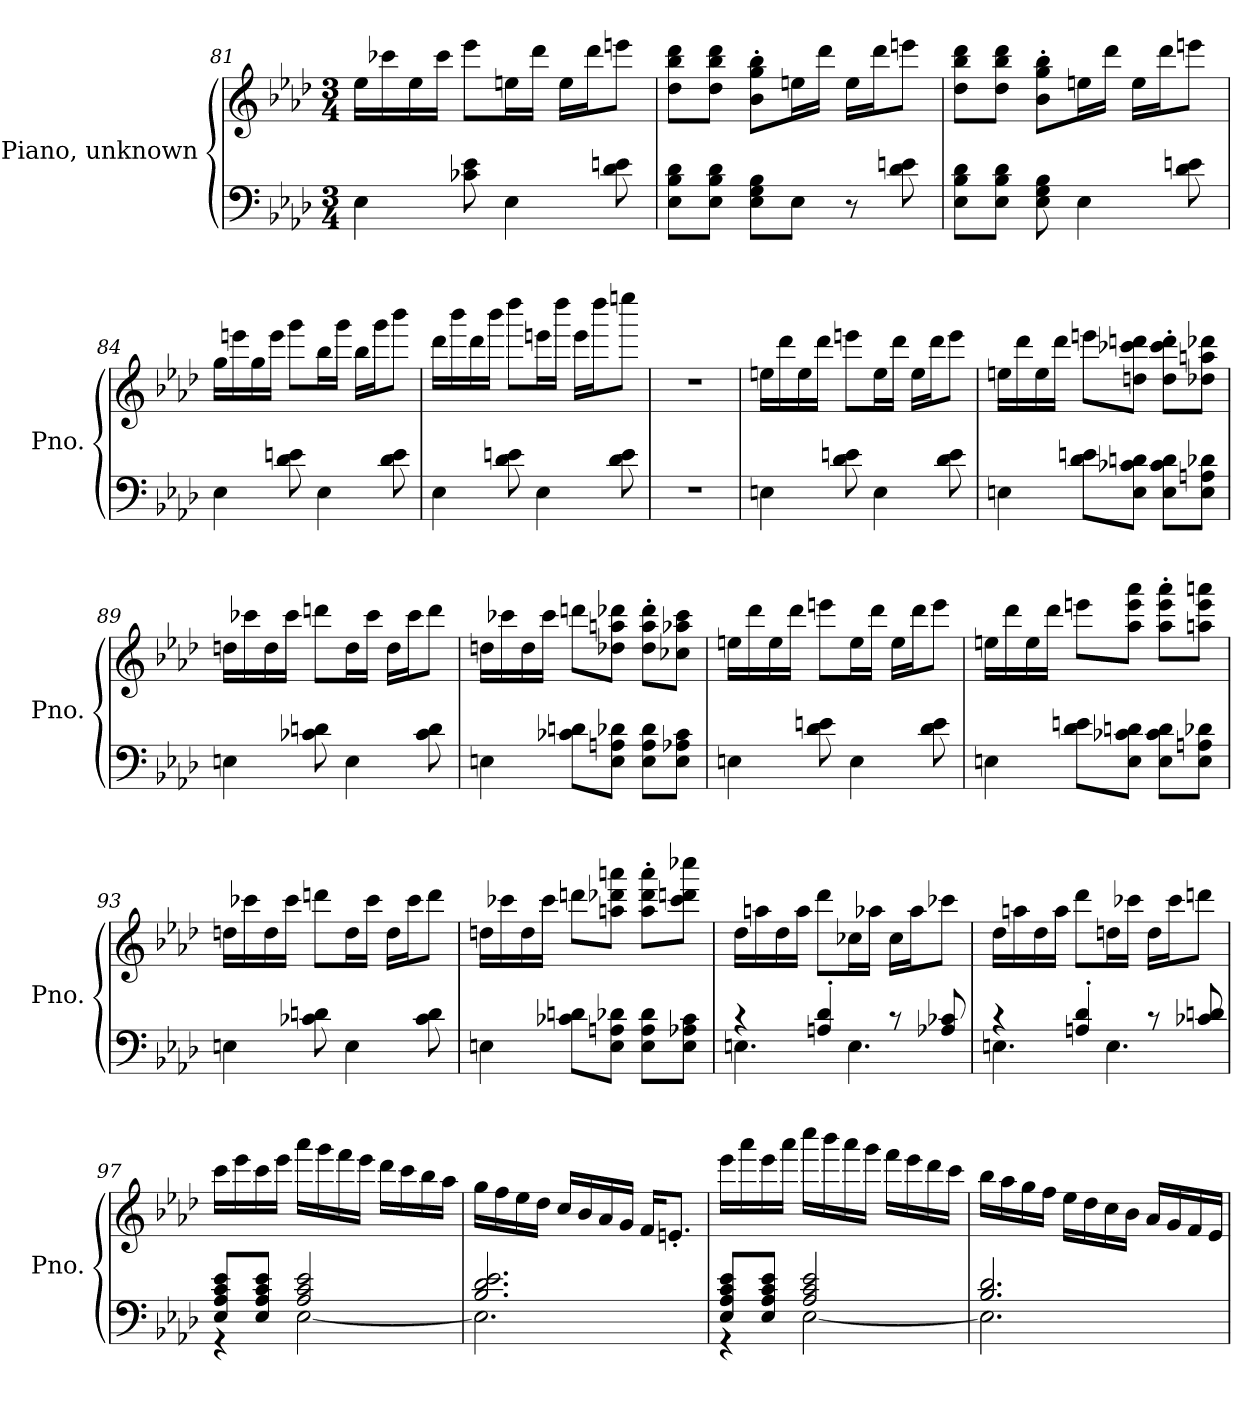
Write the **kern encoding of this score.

**kern	**kern
*part1	*part1
*staff2	*staff1
*I"Piano, unknown	*
*I'Pno.	*
*clefF4	*clefG2
*k[b-e-a-d-]	*k[b-e-a-d-]
*M3/4	*M3/4
=81	=81
4E-\	16ee-\LL
.	16ccc-X\
.	16ee-\
.	16ccc-\JJ
8c-X\ 8e-\	8eee-\L
4E-\	16een\L
.	16ddd-\JJ
.	16ee\LL
.	16ddd-\J
8d-\ 8en\	8eeen\J
=82	=82
8E-\ 8B-\ 8d-\L	8dd-\ 8bb-\ 8ddd-\L
8E-\ 8B-\ 8d-\J	8dd-\ 8bb-\ 8ddd-\J
8E-\ 8G\ 8B-\L	8b-\' 8gg\' 8bb-\'L
8E-\J	16een\L
.	16ddd-\JJ
8r	16ee\LL
.	16ddd-\J
8d-\ 8en\	8eeen\J
!!LO:LB:g=z
=83	=83
8E-\ 8B-\ 8d-\L	8dd-\ 8bb-\ 8ddd-\L
8E-\ 8B-\ 8d-\J	8dd-\ 8bb-\ 8ddd-\J
8E-\ 8G\ 8B-\	8b-\' 8gg\' 8bb-\'L
4E-\	16een\L
.	16ddd-\JJ
.	16ee\LL
.	16ddd-\J
8d-\ 8en\	8eeen\J
=84	=84
4E-\	16gg\LL
.	16eeen\
.	16gg\
.	16eee\JJ
8d-\ 8en\	8ggg\L
4E-\	16bb-\L
.	16ggg\JJ
.	16bb-\LL
.	16ggg\J
8d-\ 8e\	8bbb-\J
=85	=85
4E-\	16ddd-\LL
.	16bbb-\
.	16ddd-\
.	16bbb-\JJ
8d-\ 8en\	8dddd-\L
4E-\	16eeen\L
.	16dddd-\JJ
.	16eee\LL
.	16dddd-\J
8d-\ 8e\	8eeeen\J
=86	=86
2.r	2.r
!!LO:LB:g=z
=87	=87
4En\	16een\LL
.	16ddd-\
.	16ee\
.	16ddd-\JJ
8d-\ 8en\	8eeen\L
4E\	16ee\L
.	16ddd-\JJ
.	16ee\LL
.	16ddd-\J
8d-\ 8e\	8eee\J
=88	=88
4En\	16een\LL
.	16ddd-\
.	16ee\
.	16ddd-\JJ
8d-\ 8en\L	8eeen\L
8E\ 8c-X\ 8dn\J	8ddn\ 8ccc-X\ 8dddn\J
8E\ 8c-\ 8d\L	8dd\' 8ccc-\' 8ddd\'L
8E\ 8An\ 8d-X\J	8dd-X\ 8aan\ 8ddd-X\J
=89	=89
4En\	16ddn\LL
.	16ccc-X\
.	16dd\
.	16ccc-\JJ
8c-X\ 8dn\	8dddn\L
4E\	16dd\L
.	16ccc-\JJ
.	16dd\LL
.	16ccc-\J
8c-\ 8d\	8ddd\J
!!LO:LB:g=z
=90	=90
4En\	16ddn\LL
.	16ccc-X\
.	16dd\
.	16ccc-\JJ
8c-X\ 8dn\L	8dddn\L
8E\ 8An\ 8d-X\J	8dd-X\ 8aan\ 8ddd-X\J
8E\ 8A\ 8d-\L	8dd-\' 8aa\' 8ddd-\'L
8E\ 8A-X\ 8c-\J	8cc-X\ 8aa-X\ 8ccc-\J
=91	=91
4En\	16een\LL
.	16ddd-\
.	16ee\
.	16ddd-\JJ
8d-\ 8en\	8eeen\L
4E\	16ee\L
.	16ddd-\JJ
.	16ee\LL
.	16ddd-\J
8d-\ 8e\	8eee\J
=92	=92
4En\	16een\LL
.	16ddd-\
.	16ee\
.	16ddd-\JJ
8d-\ 8en\L	8eeen\L
8E\ 8c-X\ 8dn\J	8aa-\ 8eee\ 8aaa-\J
8E\ 8c-\ 8d\L	8aa-\' 8eee\' 8aaa-\'L
8E\ 8An\ 8d-X\J	8aan\ 8eee\ 8aaan\J
!!LO:LB:g=z
=93	=93
4En\	16ddn\LL
.	16ccc-X\
.	16dd\
.	16ccc-\JJ
8c-X\ 8dn\	8dddn\L
4E\	16dd\L
.	16ccc-\JJ
.	16dd\LL
.	16ccc-\J
8c-\ 8d\	8ddd\J
=94	=94
4En\	16ddn\LL
.	16ccc-X\
.	16dd\
.	16ccc-\JJ
8c-X\ 8dn\L	8dddn\L
8E\ 8An\ 8d-X\J	8aan\ 8ddd-X\ 8aaan\J
8E\ 8A\ 8d-\L	8aa\' 8ddd-\' 8aaa\'L
8E\ 8A-X\ 8c-\J	8ccc-\ 8dddn\ 8cccc-X\J
=95	=95
*^	*
4r	4.En\	16dd-\LL
.	.	16aan\
.	.	16dd-\
.	.	16aa\JJ
4An/' 4d-/'	.	8ddd-\L
.	4.E\	16cc-X\L
.	.	16aa-X\JJ
8r	.	16cc-\LL
.	.	16aa-\J
8A-X/ 8c-X/	.	8ccc-X\J
!!LO:PB:g=z
=96	=96	=96
4r	4.En\	16dd-\LL
.	.	16aan\
.	.	16dd-\
.	.	16aa\JJ
4An/' 4d-/'	.	8ddd-\L
.	4.E\	16ddn\L
.	.	16ccc-X\JJ
8r	.	16dd\LL
.	.	16ccc-\J
8c-X/ 8dn/	.	8dddn\J
=97	=97	=97
8E-/ 8A-/ 8c/ 8e-/L	4r	16ccc\LL
.	.	16eee-\
8E-/ 8A-/ 8c/ 8e-/J	.	16ccc\
.	.	16eee-\JJ
2A-/ 2c/ 2e-/	[2E-\	16aaa-\LL
.	.	16ggg\
.	.	16fff\
.	.	16eee-\JJ
.	.	16ddd-\LL
.	.	16ccc\
.	.	16bb-\
.	.	16aa-\JJ
=98	=98	=98
2.B-/ 2.d-/ 2.e-/	2.E-\]	16gg\LL
.	.	16ff\
.	.	16ee-\
.	.	16dd-\JJ
.	.	16cc/LL
.	.	16b-/
.	.	16a-/
.	.	16g/JJ
.	.	16f/KL
.	.	8.en'/J
!!LO:LB:g=z
=99	=99	=99
8E-/ 8A-/ 8c/ 8e-/L	4r	16eee-\LL
.	.	16aaa-\
8E-/ 8A-/ 8c/ 8e-/J	.	16eee-\
.	.	16aaa-\JJ
2A-/ 2c/ 2e-/	[2E-\	16cccc\LL
.	.	16bbb-\
.	.	16aaa-\
.	.	16ggg\JJ
.	.	16fff\LL
.	.	16eee-\
.	.	16ddd-\
.	.	16ccc\JJ
=100	=100	=100
2.B-/ 2.d-/	2.E-\]	16bb-\LL
.	.	16aa-\
.	.	16gg\
.	.	16ff\JJ
.	.	16ee-\LL
.	.	16dd-\
.	.	16cc\
.	.	16b-\JJ
.	.	16a-/LL
.	.	16g/
.	.	16f/
.	.	16e-/JJ
*v	*v	*
=	=
*-	*-
